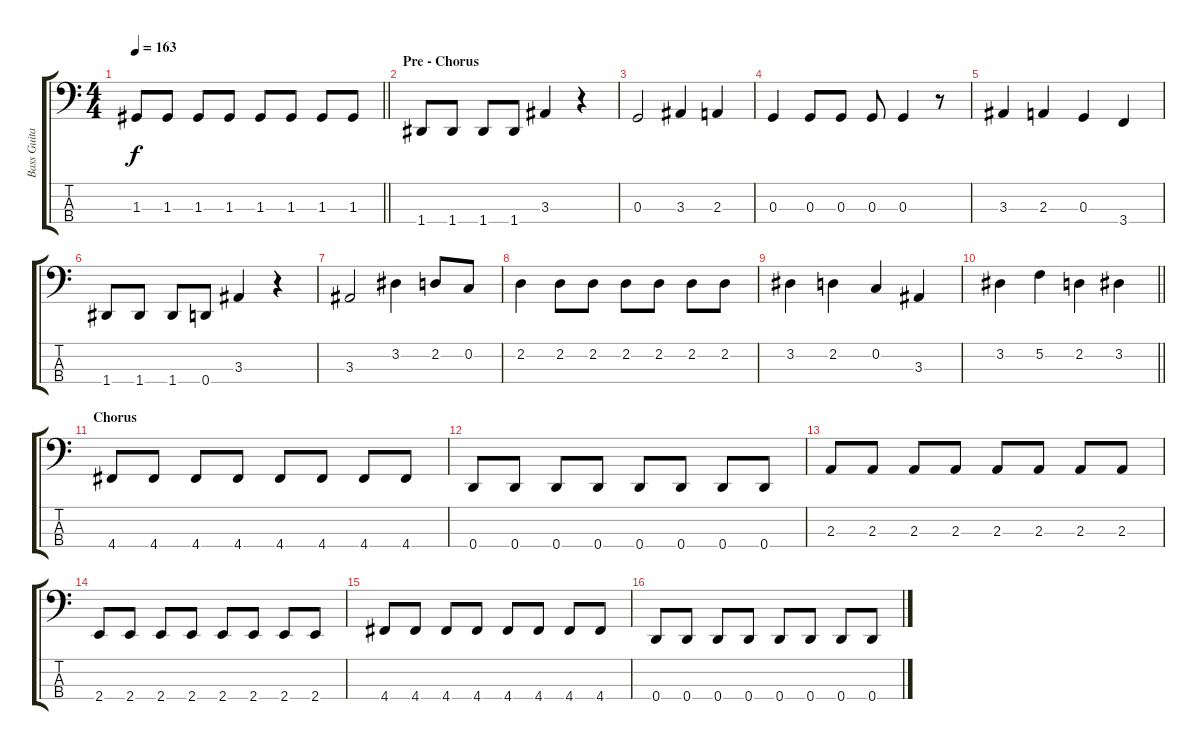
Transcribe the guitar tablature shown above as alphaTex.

\track ("Bass Guitar" "Bass Guita") {instrument electricbasspick}
\staff {score tabs}
\tuning (F2 C2 G1 D1) {hide}
\ts (4 4)
\tempo 163
\clef f4
\barLineRight lightlight
\ks c
1.3.8{dy f} 1.3.8 1.3.8 1.3.8 1.3.8 1.3.8 1.3.8 1.3.8 |
\section ("" "Pre - Chorus")
1.4.8 1.4.8 1.4.8 1.4.8 3.3.4 r.4 |
0.3.2 3.3.4 2.3.4 |
0.3.4 0.3.8 0.3.8 0.3.8 0.3.4 r.8 |
3.3.4 2.3.4 0.3.4 3.4.4 |
1.4.8 1.4.8 1.4.8 0.4.8 3.3.4 r.4 |
3.3.2 3.2.4 2.2.8 0.2.8 |
2.2.4 2.2.8 2.2.8 2.2.8 2.2.8 2.2.8 2.2.8 |
3.2.4 2.2.4 0.2.4 3.3.4 |
\barLineRight lightlight
3.2.4 5.2.4 2.2.4 3.2.4 |
\section ("" "Chorus")
4.4.8 4.4.8 4.4.8 4.4.8 4.4.8 4.4.8 4.4.8 4.4.8 |
0.4.8 0.4.8 0.4.8 0.4.8 0.4.8 0.4.8 0.4.8 0.4.8 |
2.3.8 2.3.8 2.3.8 2.3.8 2.3.8 2.3.8 2.3.8 2.3.8 |
2.4.8 2.4.8 2.4.8 2.4.8 2.4.8 2.4.8 2.4.8 2.4.8 |
4.4.8 4.4.8 4.4.8 4.4.8 4.4.8 4.4.8 4.4.8 4.4.8 |
0.4.8 0.4.8 0.4.8 0.4.8 0.4.8 0.4.8 0.4.8 0.4.8
